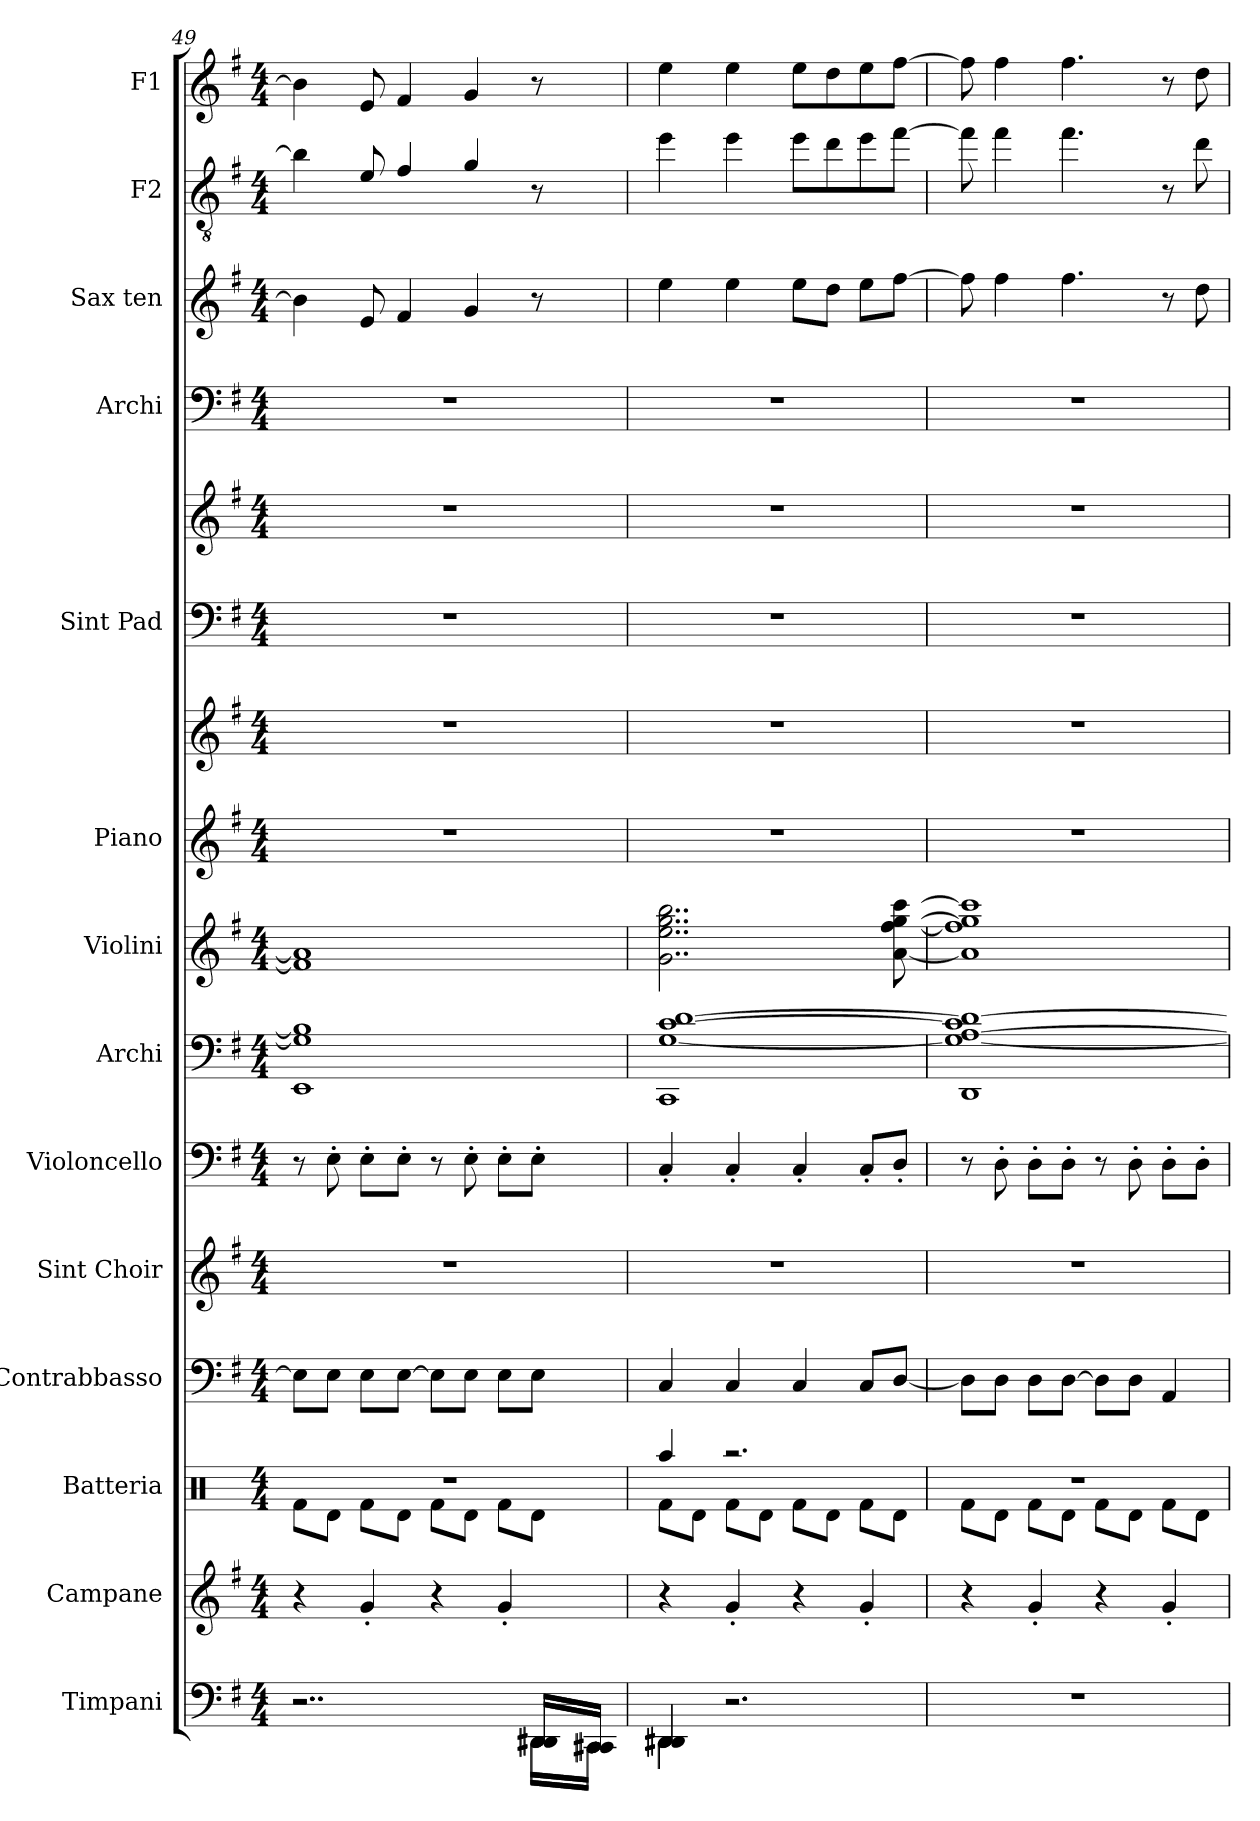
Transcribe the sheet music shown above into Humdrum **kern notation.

**kern	**kern	**kern	**kern	**kern	**kern	**kern	**kern	**kern	**kern	**kern	**kern	**kern	**kern	**kern	**kern
*part14	*part13	*part12	*part11	*part10	*part9	*part8	*part7	*part6	*part6	*part5	*part5	*part4	*part3	*part2	*part1
*staff16	*staff15	*staff14	*staff13	*staff12	*staff11	*staff10	*staff9	*staff8	*staff7	*staff6	*staff5	*staff4	*staff3	*staff2	*staff1
*I"Timpani	*I"Campane	*I"Batteria	*I"Contrabbasso	*I"Sint Choir	*I"Violoncello	*I"Archi	*I"Violini	*I"Piano	*	*I"Sint Pad	*	*I"Archi	*I"Sax ten	*I"F2	*I"F1
*I'Tmp	*I'Cmp	*I'Batt	*I'Cb	*I'Sint	*I'Vc	*I'Ar	*I'Vl.	*	*	*I'Sint	*	*I'Ar	*I'Sax.t	*I'F2	*I'F1
*clefF4	*clefG2	*clefX	*clefF4	*clefG2	*clefF4	*clefF4	*clefG2	*clefG2	*clefG2	*clefF4	*clefG2	*clefF4	*clefG2	*clefGv2	*clefG2
*	*	*	*ITrd7c12	*	*	*	*	*	*	*	*	*	*ITrd8c14	*ITrd8c14	*
*k[f#]	*k[f#]	*k[]	*k[f#]	*k[f#]	*k[f#]	*k[f#]	*k[f#]	*k[f#]	*k[f#]	*k[f#]	*k[f#]	*k[f#]	*k[f#]	*k[f#]	*k[f#]
*M4/4	*M4/4	*M4/4	*M4/4	*M4/4	*M4/4	*M4/4	*M4/4	*M4/4	*M4/4	*M4/4	*M4/4	*M4/4	*M4/4	*M4/4	*M4/4
=49	=49	=49	=49	=49	=49	=49	=49	=49	=49	=49	=49	=49	=49	=49	=49
*^	*	*^	*	*	*	*	*	*	*	*	*	*	*	*	*
*	*^	*	*	*	*	*	*	*	*	*	*	*	*	*	*	*	*
*	*	*^	*	*	*	*	*	*	*	*	*	*	*	*	*	*	*	*
2..r	2..r	2..r	2..r	4r	1r	8Rf\L	8EE\L]	1r	8r	1EE 1G] 1B]	1f#] 1a]	1r	1r	1r	1r	1r	4B\]	4B\]	4b\]
.	.	.	.	.	.	8Rd\J	8EE\J	.	8E'\	.	.	.	.	.	.	.	.	.	.
.	.	.	.	4g'/	.	8Rf\L	8EE\L	.	8E'\L	.	.	.	.	.	.	.	8E/	8E/	8e/
.	.	.	.	.	.	8Rd\J	[8EE\J	.	8E'\J	.	.	.	.	.	.	.	4F#/	4F#/	4f#/
.	.	.	.	4r	.	8Rf\L	8EE\L]	.	8r	.	.	.	.	.	.	.	.	.	.
.	.	.	.	.	.	8Rd\J	8EE\J	.	8E'\	.	.	.	.	.	.	.	4G/	4G/	4g/
.	.	.	.	4g'/	.	8Rf\L	8EE\L	.	8E'\L	.	.	.	.	.	.	.	.	.	.
16DD/ 16DD#X/LL	16DD#\LL	16DD#/LL	16DD#\LL	.	.	8Rd\J	8EE\J	.	8E'\J	.	.	.	.	.	.	.	8r	8r	8r
16CC/ 16CC#X/JJ	16CC#\JJ	16CC#/JJ	16CC#\JJ	.	.	.	.	.	.	.	.	.	.	.	.	.	.	.	.
!!LO:LB:g=z
=50	=50	=50	=50	=50	=50	=50	=50	=50	=50	=50	=50	=50	=50	=50	=50	=50	=50	=50	=50
4DD/ 4DD#X/	4DD#\	4DD#/	4DD#\	4r	4Raa/	8Rf\L	4CC/	1r	4C'/	1CC [1G [1c [1d	2..g\ 2..ee\ 2..gg\ 2..bb\	1r	1r	1r	1r	1r	4e\	4e\	4ee\
.	.	.	.	.	.	8Rd\J	.	.	.	.	.	.	.	.	.	.	.	.	.
2.r	2.r	2.r	2.r	4g'/	2.r	8Rf\L	4CC/	.	4C'/	.	.	.	.	.	.	.	4e\	4e\	4ee\
.	.	.	.	.	.	8Rd\J	.	.	.	.	.	.	.	.	.	.	.	.	.
.	.	.	.	4r	.	8Rf\L	4CC/	.	4C'/	.	.	.	.	.	.	.	8e\L	8e\L	8ee\L
.	.	.	.	.	.	8Rd\J	.	.	.	.	.	.	.	.	.	.	8d\J	8d\	8dd\
.	.	.	.	4g'/	.	8Rf\L	8CC/L	.	8C'/L	.	.	.	.	.	.	.	8e\L	8e\	8ee\
.	.	.	.	.	.	8Rd\J	[8DD/J	.	8D'/J	.	[8a\ [8ff#\ [8gg\ [8ccc\	.	.	.	.	.	[8f#\J	[8f#\J	[8ff#\J
*v	*v	*v	*v	*	*	*	*	*	*	*	*	*	*	*	*	*	*	*	*
=51	=51	=51	=51	=51	=51	=51	=51	=51	=51	=51	=51	=51	=51	=51	=51	=51
1r	4r	1r	8Rf\L	8DD\L]	1r	8r	1DD 1G_ [1A 1c] 1d_	1a] 1ff#] 1gg] 1ccc]	1r	1r	1r	1r	1r	8f#\]	8f#\]	8ff#\]
.	.	.	8Rd\J	8DD\J	.	8D'\	.	.	.	.	.	.	.	4f#\	4f#\	4ff#\
.	4g'/	.	8Rf\L	8DD\L	.	8D'\L	.	.	.	.	.	.	.	.	.	.
.	.	.	8Rd\J	[8DD\J	.	8D'\J	.	.	.	.	.	.	.	4.f#\	4.f#\	4.ff#\
.	4r	.	8Rf\L	8DD\L]	.	8r	.	.	.	.	.	.	.	.	.	.
.	.	.	8Rd\J	8DD\J	.	8D'\	.	.	.	.	.	.	.	.	.	.
.	4g'/	.	8Rf\L	4AAA/	.	8D'\L	.	.	.	.	.	.	.	8r	8r	8r
.	.	.	8Rd\J	.	.	8D'\J	.	.	.	.	.	.	.	8d\	8d\	8dd\
*	*	*v	*v	*	*	*	*	*	*	*	*	*	*	*	*	*
=	=	=	=	=	=	=	=	=	=	=	=	=	=	=	=
*-	*-	*-	*-	*-	*-	*-	*-	*-	*-	*-	*-	*-	*-	*-	*-
